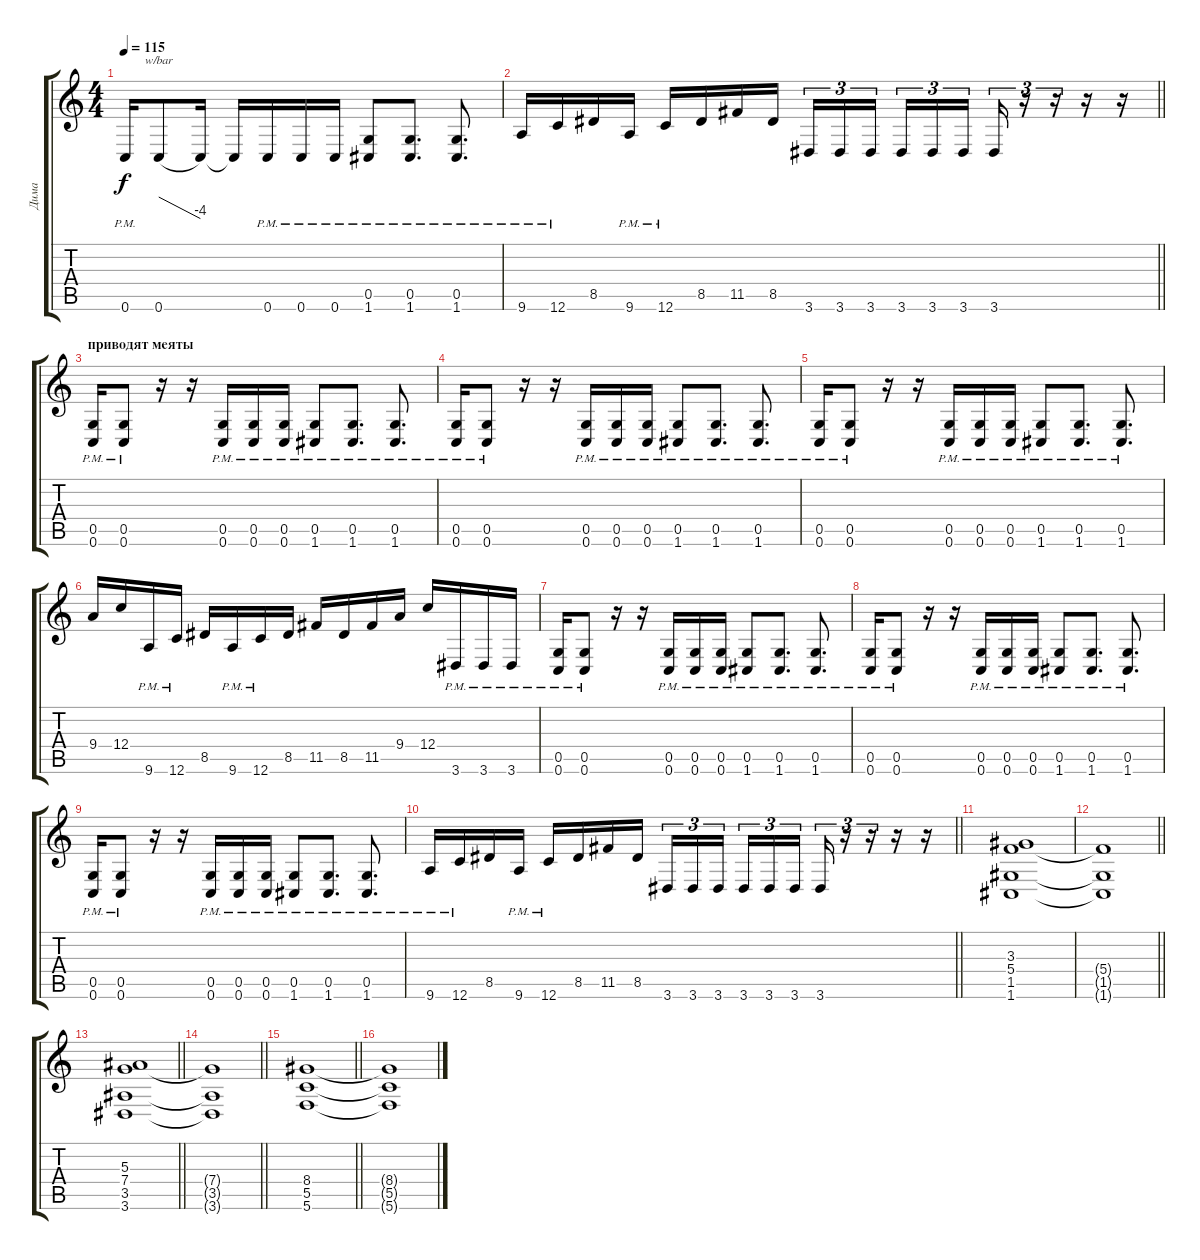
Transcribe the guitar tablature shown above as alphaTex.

\track ("Дима" "Дима") {instrument distortionguitar}
\staff {score tabs}
\tuning (D4 A3 F3 C3 G2 C2) {hide}
\ts (4 4)
\tempo 115
\clef g2
\ks c
0.6{pm}.16{dy f} 0.6.8{tbe (dive default 0 0 60 -16)} 0.6{t}.16 0.6{t}.16 0.6{pm}.16 0.6{pm}.16 0.6{pm}.16 (0.5{pm} 1.6{pm}).8 (0.5{pm} 1.6{pm}).8{d} (0.5{pm} 1.6{pm}).8{d} |
\barLineRight lightlight
9.6{pm}.16 12.6{pm}.16 8.5.16 9.6{pm}.16 12.6{pm}.16 8.5.16 11.5.16 8.5.16 3.6.16{tu (3 2)} 3.6.16{tu (3 2)} 3.6.16{tu (3 2) beam splitsecondary} 3.6.16{tu (3 2)} 3.6.16{tu (3 2)} 3.6.16{tu (3 2)} 3.6.16{tu (3 2)} r.16{tu (3 2)} r.16{tu (3 2)} r.16 r.16 |
\section ("" "приводят меяты")
(0.5{pm} 0.6{pm}).16 (0.5{pm} 0.6{pm}).8 r.16 r.16 (0.5{pm} 0.6{pm}).16 (0.5{pm} 0.6{pm}).16 (0.5{pm} 0.6{pm}).16 (0.5{pm} 1.6{pm}).8 (0.5{pm} 1.6{pm}).8{d} (0.5{pm} 1.6{pm}).8{d} |
(0.5{pm} 0.6{pm}).16 (0.5{pm} 0.6{pm}).8 r.16 r.16 (0.5{pm} 0.6{pm}).16 (0.5{pm} 0.6{pm}).16 (0.5{pm} 0.6{pm}).16 (0.5{pm} 1.6{pm}).8 (0.5{pm} 1.6{pm}).8{d} (0.5{pm} 1.6{pm}).8{d} |
(0.5{pm} 0.6{pm}).16 (0.5{pm} 0.6{pm}).8 r.16 r.16 (0.5{pm} 0.6{pm}).16 (0.5{pm} 0.6{pm}).16 (0.5{pm} 0.6{pm}).16 (0.5{pm} 1.6{pm}).8 (0.5{pm} 1.6{pm}).8{d} (0.5{pm} 1.6{pm}).8{d} |
9.4.16 12.4.16 9.6{pm}.16 12.6{pm}.16 8.5.16 9.6{pm}.16 12.6{pm}.16 8.5.16 11.5.16 8.5.16 11.5.16 9.4.16 12.4.16 3.6{pm}.16 3.6{pm}.16 3.6{pm}.16 |
(0.5{pm} 0.6{pm}).16 (0.5{pm} 0.6{pm}).8 r.16 r.16 (0.5{pm} 0.6{pm}).16 (0.5{pm} 0.6{pm}).16 (0.5{pm} 0.6{pm}).16 (0.5{pm} 1.6{pm}).8 (0.5{pm} 1.6{pm}).8{d} (0.5{pm} 1.6{pm}).8{d} |
(0.5{pm} 0.6{pm}).16 (0.5{pm} 0.6{pm}).8 r.16 r.16 (0.5{pm} 0.6{pm}).16 (0.5{pm} 0.6{pm}).16 (0.5{pm} 0.6{pm}).16 (0.5{pm} 1.6{pm}).8 (0.5{pm} 1.6{pm}).8{d} (0.5{pm} 1.6{pm}).8{d} |
(0.5{pm} 0.6{pm}).16 (0.5{pm} 0.6{pm}).8 r.16 r.16 (0.5{pm} 0.6{pm}).16 (0.5{pm} 0.6{pm}).16 (0.5{pm} 0.6{pm}).16 (0.5{pm} 1.6{pm}).8 (0.5{pm} 1.6{pm}).8{d} (0.5{pm} 1.6{pm}).8{d} |
\barLineRight lightlight
9.6{pm}.16 12.6{pm}.16 8.5.16 9.6{pm}.16 12.6{pm}.16 8.5.16 11.5.16 8.5.16 3.6.16{tu (3 2)} 3.6.16{tu (3 2)} 3.6.16{tu (3 2) beam splitsecondary} 3.6.16{tu (3 2)} 3.6.16{tu (3 2)} 3.6.16{tu (3 2)} 3.6.16{tu (3 2)} r.16{tu (3 2)} r.16{tu (3 2)} r.16 r.16 |
(3.3 5.4 1.5 1.6).1{instrument electricguitarjazz} |
\barLineRight lightlight
(5.4{t} 1.5{t} 1.6{t}).1 |
\barLineRight lightlight
(5.3 7.4 3.5 3.6).1 |
\barLineRight lightlight
(7.4{t} 3.5{t} 3.6{t}).1 |
\barLineRight lightlight
(8.4 5.5 5.6).1 |
(8.4{t} 5.5{t} 5.6{t}).1
